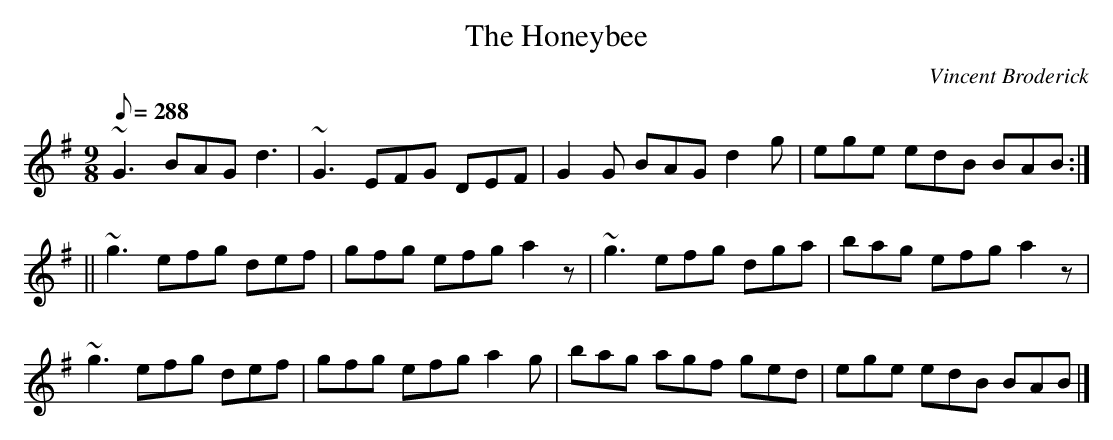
X:1
T:The Honeybee
C:Vincent Broderick
L:1/8
Q:288
M:9/8
K:G
~G3 BAG d3|~G3EFG DEF|G2 G BAG d2 g|ege edB BAB:|
||~g3 efg def|gfg efg a2 z|~g3 efg dga|bag efg a2 z|
~g3 efg def|gfg efg a2 g|bag agf ged|ege edB BAB|]
